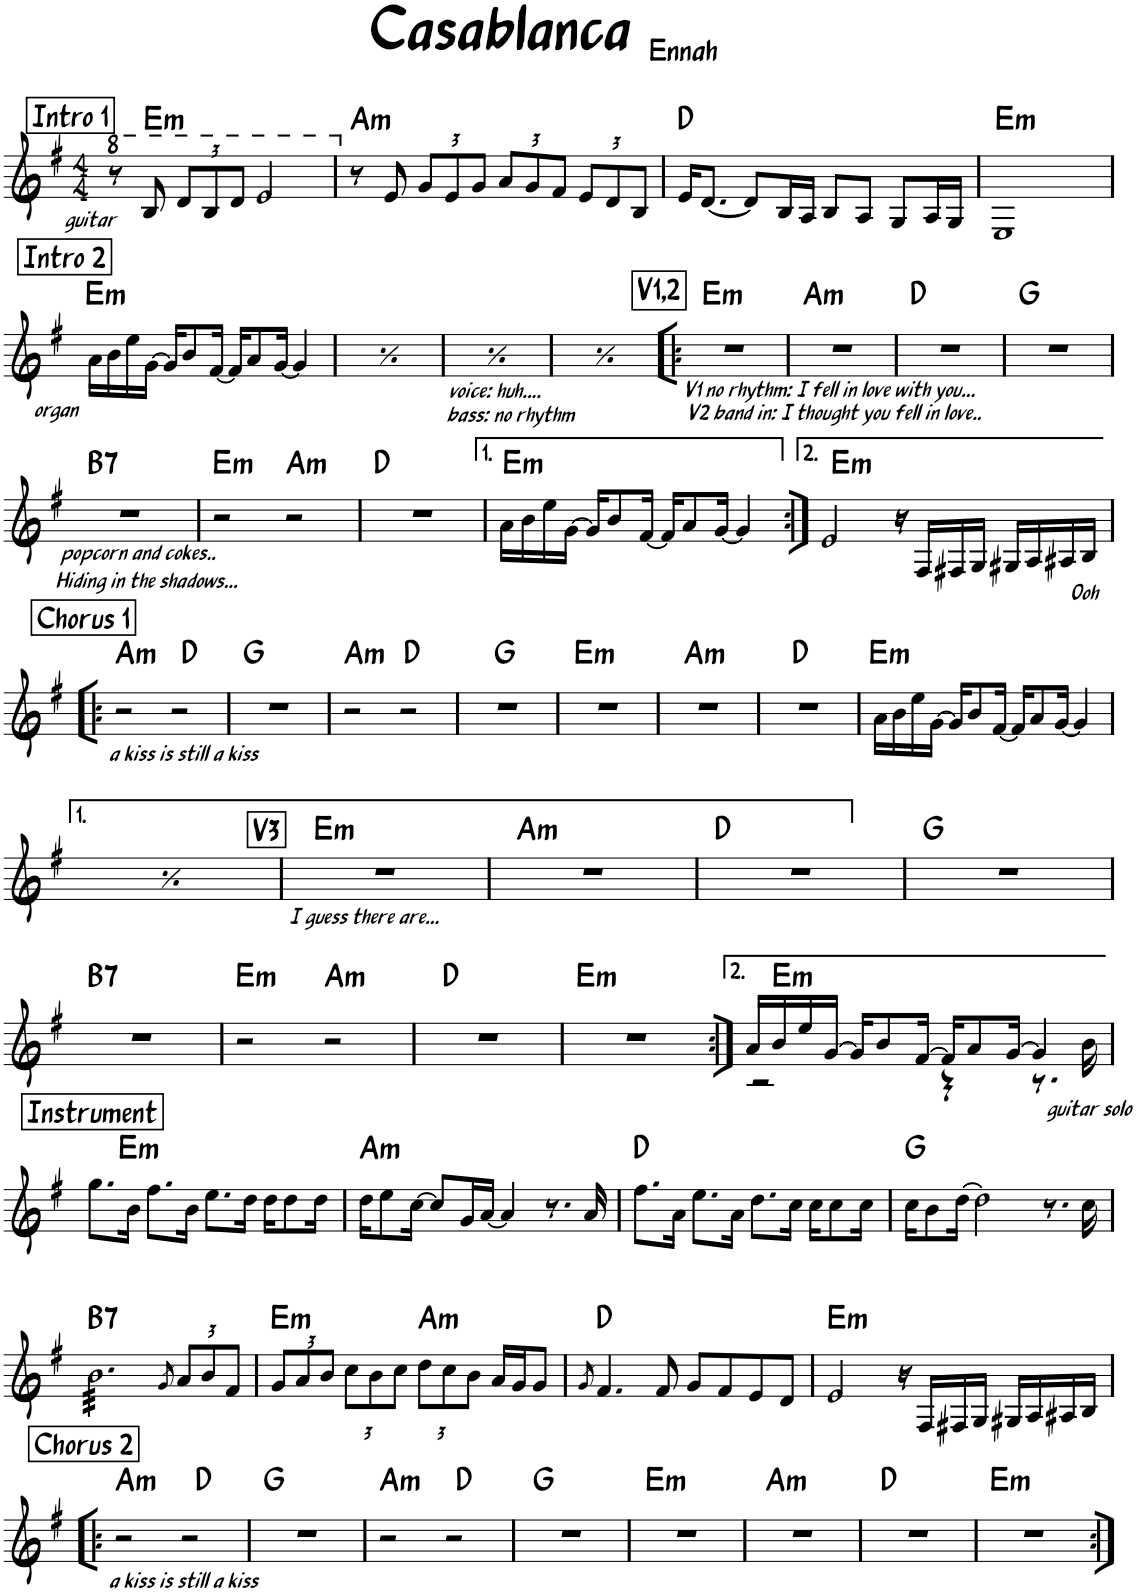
**kern	**harte
*part1	*part1
*staff1	*
*I"Piano	*
*I'Pno.	*
*clefG2	*
*k[f#]	*
*M4/4	*
*8va	*
!!LO:REH:place=s1:a:B:rj:fs=14:t=Intro 1
=1	=1
!	!LO:H:kt=m
8r	E:min
!LO:TX:b:i:t=guitar	!
8b/	.
*Xbrackettup	*
12dd/L	.
12b/	.
12dd/J	.
2ee/	.
=2	=2
!	!LO:H:kt=m
8r	A:min
*X8va	*
8e/	.
12g/L	.
12e/	.
12g/J	.
12a/L	.
12g/	.
12f#/J	.
12e/L	.
12d/	.
12B/J	.
=3	=3
16e/KL	D:maj
[8.d/J	.
8d/L]	.
16B/L	.
16A/JJ	.
8B/L	.
8A/J	.
8G/L	.
16A/L	.
16G/JJ	.
=4	=4
!	!LO:H:kt=m
1E	E:min
!!LO:LB:g=z
!!LO:REH:place=s1:a:B:rj:fs=14:t=Intro 2
=5	=5
!LO:TX:b:i:t=organ	!LO:H:kt=m
16a\LL	E:min
16b\	.
16ee\	.
[16g\JJ	.
16g/KL]	.
8b/	.
[16f#/Jk	.
16f#/KL]	.
8a/	.
[16g/Jk	.
4g/]	.
!!LO:REH:place=s1:a:B:rj:fs=14:t=Intro 2
=6	=6
!LO:TX:b:i:t=organ	!LO:H:kt=m
16a\LL	E:min
16b\	.
16ee\	.
[16g\JJ	.
16g/KL]	.
8b/	.
[16f#/Jk	.
16f#/KL]	.
8a/	.
[16g/Jk	.
4g/]	.
!!LO:REH:place=s1:a:B:rj:fs=14:t=Intro 2
=7	=7
!LO:TX:b:i:t=organ	!LO:H:kt=m
16a\LL	E:min
16b\	.
16ee\	.
[16g\JJ	.
16g/KL]	.
8b/	.
[16f#/Jk	.
16f#/KL]	.
8a/	.
[16g/Jk	.
4g/]	.
!!LO:REH:place=s1:a:B:rj:fs=14:t=Intro 2
=8	=8
!LO:TX:b:i:t=organ	!LO:H:kt=m
16a\LL	E:min
16b\	.
16ee\	.
[16g\JJ	.
16g/KL]	.
8b/	.
[16f#/Jk	.
16f#/KL]	.
8a/	.
[16g/Jk	.
4g/]	.
!!LO:REH:place=s1:a:B:rj:fs=14:t=V1,2
=9!|:	=9!|:
!LO:TX:b:i:t=V2 band in&colon; I thought you fell in love..	!
!LO:TX:b:i:t=V1 no rhythm&colon; I fell in love with you...	!LO:H:kt=m
1r	E:min
=10	=10
!	!LO:H:kt=m
1r	A:min
=11	=11
1r	D:maj
=12	=12
1r	G:maj
!!LO:LB:g=z
=13	=13
!LO:TX:b:i:t=Hiding in the shadows...	!
!LO:TX:b:i:t=popcorn and cokes..	!LO:H:kt=7
1r	B:7
=14	=14
!	!LO:H:kt=m
2r	E:min
!	!LO:H:kt=m
2r	A:min
=15	=15
1r	D:maj
=16	=16
!	!LO:H:kt=m
16a\LL	E:min
16b\	.
16ee\	.
[16g\JJ	.
16g/KL]	.
8b/	.
[16f#/Jk	.
16f#/KL]	.
8a/	.
[16g/Jk	.
4g/]	.
=17:|!	=17:|!
!	!LO:H:kt=m
2e/	E:min
16r	.
16F#/LL	.
16F#X/	.
16G/JJ	.
16G#X/LL	.
16A/	.
16A#X/	.
!LO:TX:b:i:t=Ooh	!
16B/JJ	.
!!LO:LB:g=z
!!LO:REH:place=s1:a:B:rj:fs=14:t=Chorus 1
=18!|:	=18!|:
!LO:TX:b:i:t=a kiss is still a kiss	!LO:H:kt=m
2r	A:min
2r	D:maj
=19	=19
1r	G:maj
=20	=20
!	!LO:H:kt=m
2r	A:min
2r	D:maj
=21	=21
1r	G:maj
=22	=22
!	!LO:H:kt=m
1r	E:min
=23	=23
!	!LO:H:kt=m
1r	A:min
=24	=24
1r	D:maj
=25	=25
!	!LO:H:kt=m
16a\LL	E:min
16b\	.
16ee\	.
[16g\JJ	.
16g/KL]	.
8b/	.
[16f#/Jk	.
16f#/KL]	.
8a/	.
[16g/Jk	.
4g/]	.
!!LO:LB:g=z
=26	=26
!	!LO:H:kt=m
16a\LL	E:min
16b\	.
16ee\	.
[16g\JJ	.
16g/KL]	.
8b/	.
[16f#/Jk	.
16f#/KL]	.
8a/	.
[16g/Jk	.
4g/]	.
!!LO:REH:place=s1:a:B:rj:fs=14:t=V3
=27	=27
!LO:TX:b:i:t=I guess there are...	!LO:H:kt=m
1r	E:min
=28	=28
!	!LO:H:kt=m
1r	A:min
=29	=29
1r	D:maj
=30	=30
1r	G:maj
!!LO:LB:g=z
=31	=31
!	!LO:H:kt=7
1r	B:7
=32	=32
!	!LO:H:kt=m
2r	E:min
!	!LO:H:kt=m
2r	A:min
=33	=33
1r	D:maj
=34	=34
!	!LO:H:kt=m
1r	E:min
=35:|!	=35:|!
*^	*
!	!	!LO:H:kt=m
16a/LL	2r	E:min
16b/	.	.
16ee/	.	.
[16g/JJ	.	.
16g/KL]	.	.
8b/	.	.
[16f#/Jk	.	.
16f#/KL]	4r	.
8a/	.	.
[16g/Jk	.	.
4g/]	8.r	.
!	!LO:TX:b:i:t=guitar solo	!
.	16b\	.
!!LO:LB:g=z	!!
!!LO:REH:place=s1:a:B:rj:fs=14:t=Instrument	!!
=36	=36	=36
!	!	!LO:H:kt=m
*v	*v	*
8.gg\L	E:min
16b\Jk	.
8.ff#\L	.
16b\Jk	.
8.ee\L	.
16dd\Jk	.
16dd\KL	.
8dd\	.
16dd\Jk	.
=37	=37
!	!LO:H:kt=m
16dd\KL	A:min
8ee\	.
[16cc\Jk	.
8cc/L]	.
16g/L	.
[16a/JJ	.
4a/]	.
8.r	.
16a/	.
=38	=38
8.ff#\L	D:maj
16a\Jk	.
8.ee\L	.
16a\Jk	.
8.dd\L	.
16cc\Jk	.
16cc\KL	.
8cc\	.
16cc\Jk	.
=39	=39
16cc\KL	G:maj
8b\	.
[16dd\Jk	.
2dd\]	.
8.r	.
16cc\	.
!!LO:LB:g=z
=40	=40
!	!LO:H:kt=7
*tremolo	*
32b\LLL	B:7
32b\	.
32b\	.
32b\	.
32b\	.
32b\	.
32b\	.
32b\	.
32b\	.
32b\	.
32b\	.
32b\	.
32b\	.
32b\	.
32b\	.
32b\	.
32b\	.
32b\	.
32b\	.
32b\	.
32b\	.
32b\	.
32b\	.
32b\JJJ	.
*Xtremolo	*
8qg/	.
12a/L	.
12b/	.
12f#/J	.
=41	=41
!	!LO:H:kt=m
12g/L	E:min
12a/	.
12b/J	.
12cc\L	.
12b\	.
12cc\J	.
!	!LO:H:kt=m
12dd\L	A:min
12cc\	.
12b\J	.
16a/LL	.
16g/J	.
8g/J	.
=42	=42
8qg/	.
4.f#/	D:maj
8f#/	.
8g/L	.
8f#/	.
8e/	.
8d/J	.
=43	=43
!	!LO:H:kt=m
2e/	E:min
16r	.
16F#/LL	.
16F#X/	.
16G/JJ	.
16G#X/LL	.
16A/	.
16A#X/	.
16B/JJ	.
!!LO:LB:g=z
!!LO:REH:place=s1:a:B:rj:fs=14:t=Chorus 2
=44!|:	=44!|:
!LO:TX:b:i:t=a kiss is still a kiss	!LO:H:kt=m
2r	A:min
2r	D:maj
=45	=45
1r	G:maj
=46	=46
!	!LO:H:kt=m
2r	A:min
2r	D:maj
=47	=47
1r	G:maj
=48	=48
!	!LO:H:kt=m
1r	E:min
=49	=49
!	!LO:H:kt=m
1r	A:min
=50	=50
1r	D:maj
=51	=51
!	!LO:H:kt=m
1r	E:min
=:|!	=:|!
*-	*-
